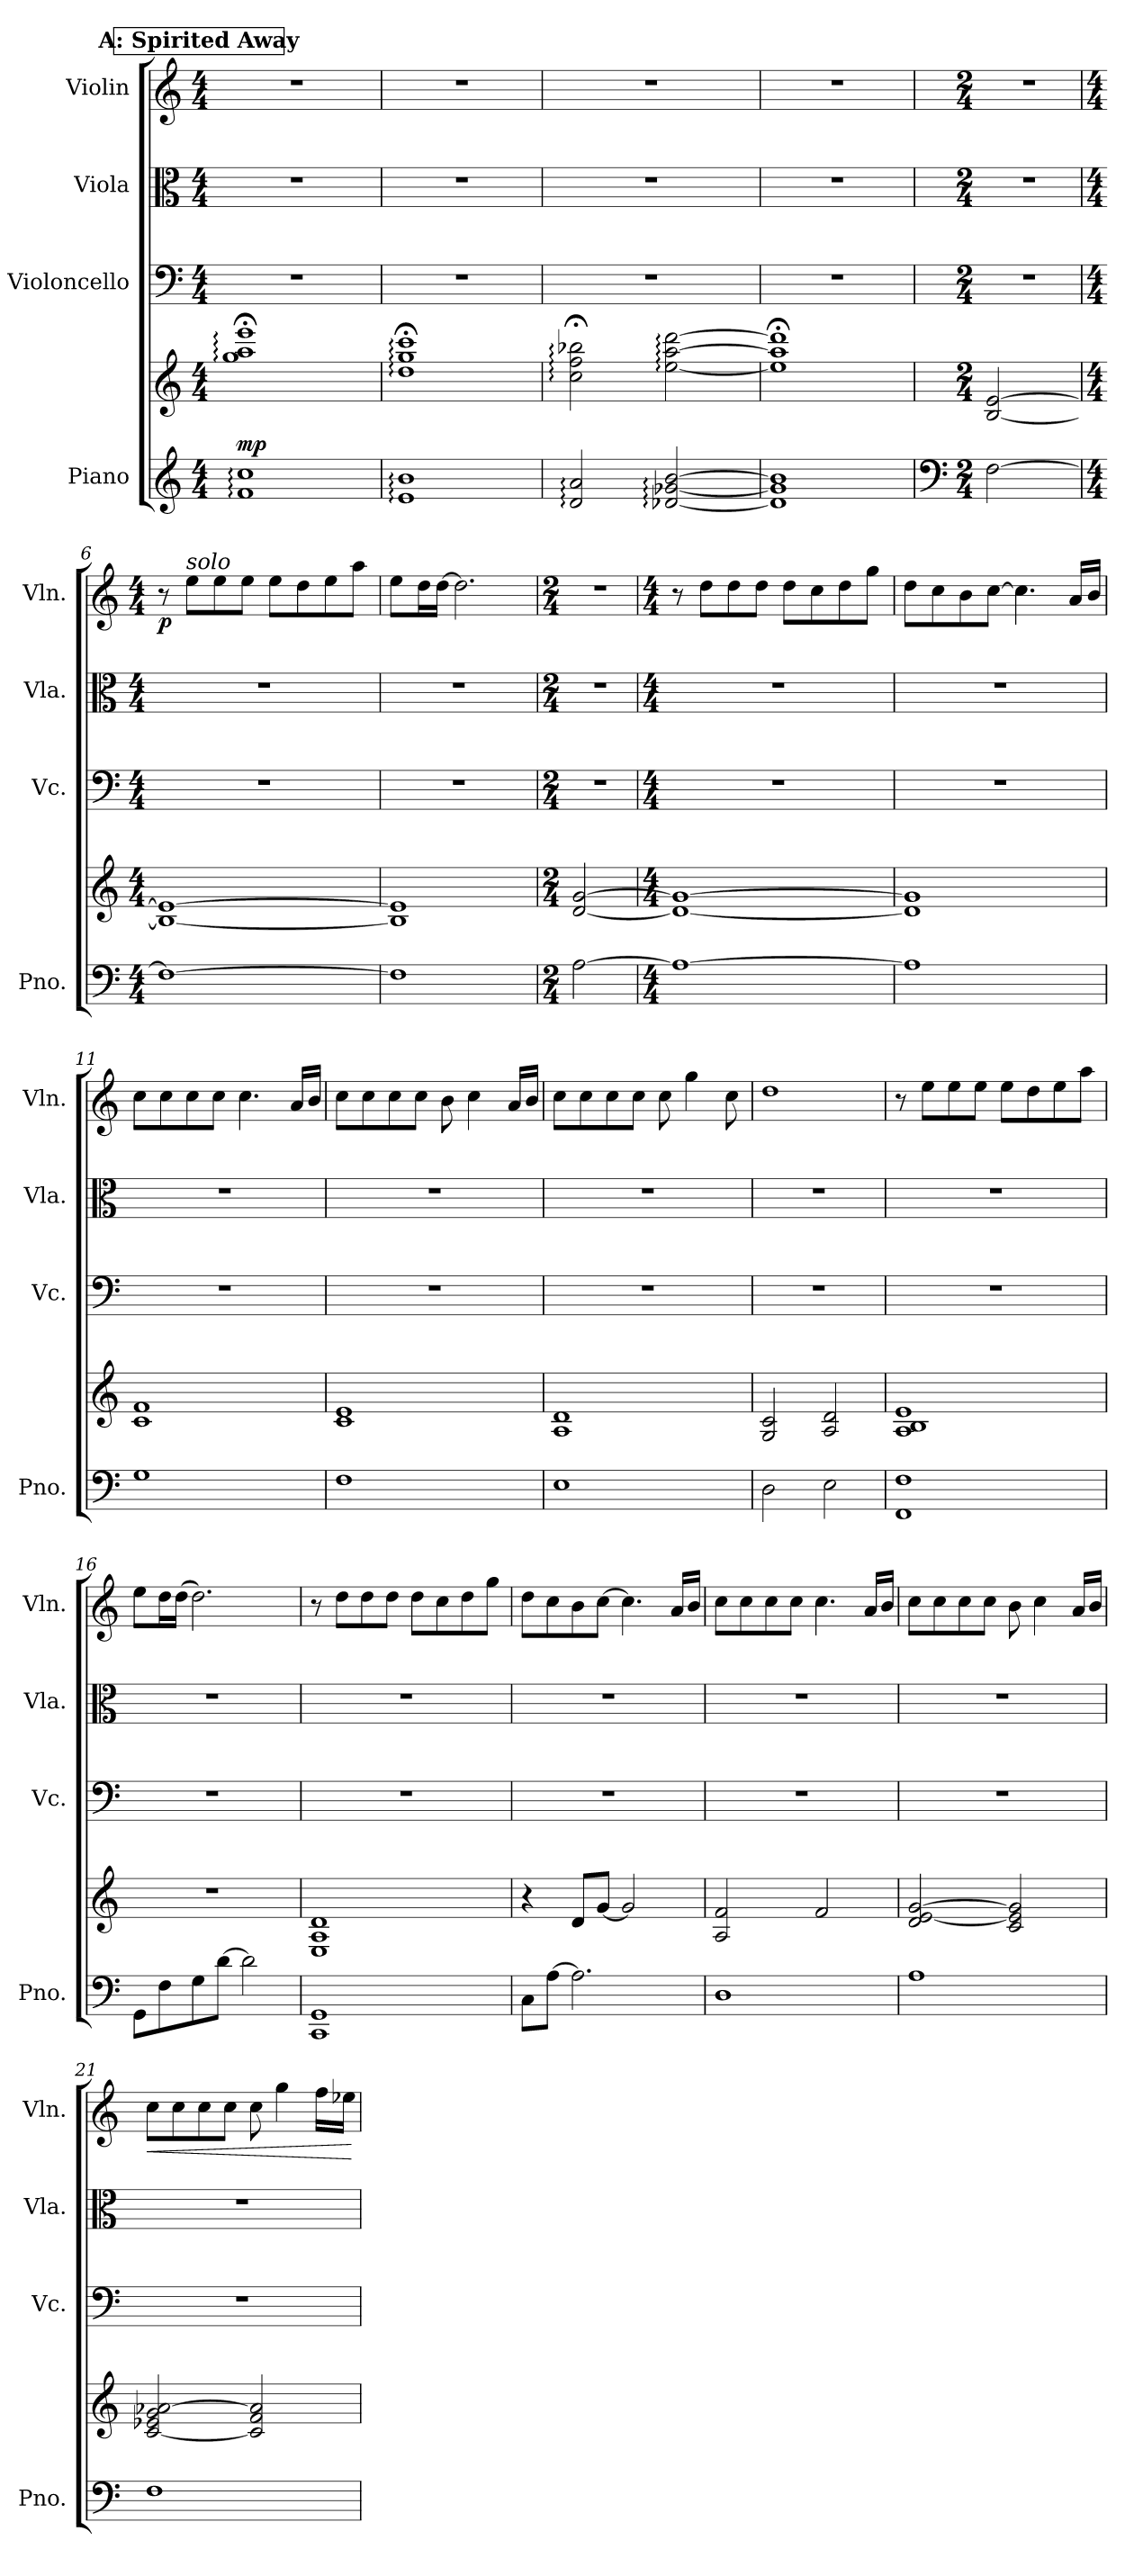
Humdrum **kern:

**kern	**kern	**dynam	**kern	**kern	**kern	**dynam
*part4	*part4	*part4	*part3	*part2	*part1	*part1
*staff5	*staff4	*staff4/5	*staff3	*staff2	*staff1	*staff1
*I"Piano	*	*	*I"Violoncello	*I"Viola	*I"Violin	*
*I'Pno.	*	*	*I'Vc.	*I'Vla.	*I'Vln.	*
*clefG2	*clefG2	*	*clefF4	*clefC3	*clefG2	*
*k[]	*k[]	*	*k[]	*k[]	*k[]	*
*M4/4	*M4/4	*	*M4/4	*M4/4	*M4/4	*
*MM70	*MM70	*	*MM70	*MM70	*MM70	*
!!LO:REH:place=s1:a:B:fs=14:t=A&colon; Spirited Away
=1	=1	=1	=1	=1	=1	=1
!	!	!LO:DY:a=2	!	!	!	!
1f: 1cc:	1gg;<: 1aa;<: 1eee;<:	mp	1r	1r	1r	.
=2	=2	=2	=2	=2	=2	=2
1e: 1b:	1dd;<: 1gg;<: 1ccc;<:	.	1r	1r	1r	.
=3	=3	=3	=3	=3	=3	=3
2d/: 2a/:	2cc\;<: 2ff\;<: 2bb-X\;<:	.	1r	1r	1r	.
[2d-X/: [2g-X/: [2b/:	[2ee\: [2aa\: [2ddd\:	.	.	.	.	.
=4	=4	=4	=4	=4	=4	=4
1d-] 1g-] 1b]	1ee];< 1aa];< 1ddd];<	.	1r	1r	1r	.
=5	=5	=5	=5	=5	=5	=5
*clefF4	*	*	*	*	*	*
*M2/4	*M2/4	*	*M2/4	*M2/4	*M2/4	*
[2F\	[2B/ [2e/	.	2r	2r	2r	.
=6	=6	=6	=6	=6	=6	=6
*M4/4	*M4/4	*	*M4/4	*M4/4	*M4/4	*
!	!	!	!	!	!	!LO:DY:b
1F_	1B_ 1e_	.	1r	1r	8r	p
!	!	!	!	!	!LO:TX:a:i:t=solo	!
.	.	.	.	.	8ee\L	.
.	.	.	.	.	8ee\	.
.	.	.	.	.	8ee\J	.
.	.	.	.	.	8ee\L	.
.	.	.	.	.	8dd\	.
.	.	.	.	.	8ee\	.
.	.	.	.	.	8aa\J	.
=7	=7	=7	=7	=7	=7	=7
1F]	1B] 1e]	.	1r	1r	8ee\L	.
.	.	.	.	.	16dd\L	.
.	.	.	.	.	[16dd\JJ	.
.	.	.	.	.	2.dd\]	.
=8	=8	=8	=8	=8	=8	=8
*M2/4	*M2/4	*	*M2/4	*M2/4	*M2/4	*
[2A\	[2d/ [2g/	.	2r	2r	2r	.
!!LO:LB:g=z
=9	=9	=9	=9	=9	=9	=9
*M4/4	*M4/4	*	*M4/4	*M4/4	*M4/4	*
1A_	1d_ 1g_	.	1r	1r	8r	.
.	.	.	.	.	8dd\L	.
.	.	.	.	.	8dd\	.
.	.	.	.	.	8dd\J	.
.	.	.	.	.	8dd\L	.
.	.	.	.	.	8cc\	.
.	.	.	.	.	8dd\	.
.	.	.	.	.	8gg\J	.
=10	=10	=10	=10	=10	=10	=10
1A]	1d] 1g]	.	1r	1r	8dd\L	.
.	.	.	.	.	8cc\	.
.	.	.	.	.	8b\	.
.	.	.	.	.	[8cc\J	.
.	.	.	.	.	4.cc\]	.
.	.	.	.	.	16a/LL	.
.	.	.	.	.	16b/JJ	.
=11	=11	=11	=11	=11	=11	=11
1G	1c 1f	.	1r	1r	8cc\L	.
.	.	.	.	.	8cc\	.
.	.	.	.	.	8cc\	.
.	.	.	.	.	8cc\J	.
.	.	.	.	.	4.cc\	.
.	.	.	.	.	16a/LL	.
.	.	.	.	.	16b/JJ	.
=12	=12	=12	=12	=12	=12	=12
1F	1c 1e	.	1r	1r	8cc\L	.
.	.	.	.	.	8cc\	.
.	.	.	.	.	8cc\	.
.	.	.	.	.	8cc\J	.
.	.	.	.	.	8b\	.
.	.	.	.	.	4cc\	.
.	.	.	.	.	16a/LL	.
.	.	.	.	.	16b/JJ	.
=13	=13	=13	=13	=13	=13	=13
1E	1A 1d	.	1r	1r	8cc\L	.
.	.	.	.	.	8cc\	.
.	.	.	.	.	8cc\	.
.	.	.	.	.	8cc\J	.
.	.	.	.	.	8cc\	.
.	.	.	.	.	4gg\	.
.	.	.	.	.	8cc\	.
!!LO:PB:g=z
=14	=14	=14	=14	=14	=14	=14
2D\	2G/ 2c/	.	1r	1r	1dd	.
2E\	2A/ 2d/	.	.	.	.	.
=15	=15	=15	=15	=15	=15	=15
1FF 1F	1A 1B 1e	.	1r	1r	8r	.
.	.	.	.	.	8ee\L	.
.	.	.	.	.	8ee\	.
.	.	.	.	.	8ee\J	.
.	.	.	.	.	8ee\L	.
.	.	.	.	.	8dd\	.
.	.	.	.	.	8ee\	.
.	.	.	.	.	8aa\J	.
=16	=16	=16	=16	=16	=16	=16
8GG\L	1r	.	1r	1r	8ee\L	.
8F\	.	.	.	.	16dd\L	.
.	.	.	.	.	(>16dd\JJ	.
8G\	.	.	.	.	2.dd\)	.
[8d\J	.	.	.	.	.	.
2d\]	.	.	.	.	.	.
=17	=17	=17	=17	=17	=17	=17
1CC 1GG	1E 1A 1d	.	1r	1r	8r	.
.	.	.	.	.	8dd\L	.
.	.	.	.	.	8dd\	.
.	.	.	.	.	8dd\J	.
.	.	.	.	.	8dd\L	.
.	.	.	.	.	8cc\	.
.	.	.	.	.	8dd\	.
.	.	.	.	.	8gg\J	.
=18	=18	=18	=18	=18	=18	=18
8C\L	4r	.	1r	1r	8dd\L	.
[8A\J	.	.	.	.	8cc\	.
2.A\]	8d/L	.	.	.	8b\	.
.	[8g/J	.	.	.	[8cc\J	.
.	2g/]	.	.	.	4.cc\]	.
.	.	.	.	.	16a/LL	.
.	.	.	.	.	16b/JJ	.
=19	=19	=19	=19	=19	=19	=19
1D	2A/ 2f/	.	1r	1r	8cc\L	.
.	.	.	.	.	8cc\	.
.	.	.	.	.	8cc\	.
.	.	.	.	.	8cc\J	.
.	2f/	.	.	.	4.cc\	.
.	.	.	.	.	16a/LL	.
.	.	.	.	.	16b/JJ	.
!!LO:LB:g=z
=20	=20	=20	=20	=20	=20	=20
1A	2d/ [2e/ [2g/	.	1r	1r	8cc\L	.
.	.	.	.	.	8cc\	.
.	.	.	.	.	8cc\	.
.	.	.	.	.	8cc\J	.
.	2c/ 2e/] 2g/]	.	.	.	8b\	.
.	.	.	.	.	4cc\	.
.	.	.	.	.	16a/LL	.
.	.	.	.	.	16b/JJ	.
=21	=21	=21	=21	=21	=21	=21
!	!	!	!	!	!	!LO:HP:b
1F	[2c/ 2e-X/ 2g/ [2a-X/	.	1r	1r	8cc\L	<
.	.	.	.	.	8cc\	.
.	.	.	.	.	8cc\	.
.	.	.	.	.	8cc\J	.
.	2c/] 2f/ 2a-/]	.	.	.	8cc\	.
.	.	.	.	.	4gg\	.
.	.	.	.	.	16ff\LL	.
.	.	.	.	.	16ee-X\JJ	.
.	.	.	.	.	.	[
=	=	=	=	=	=	=
*-	*-	*-	*-	*-	*-	*-
